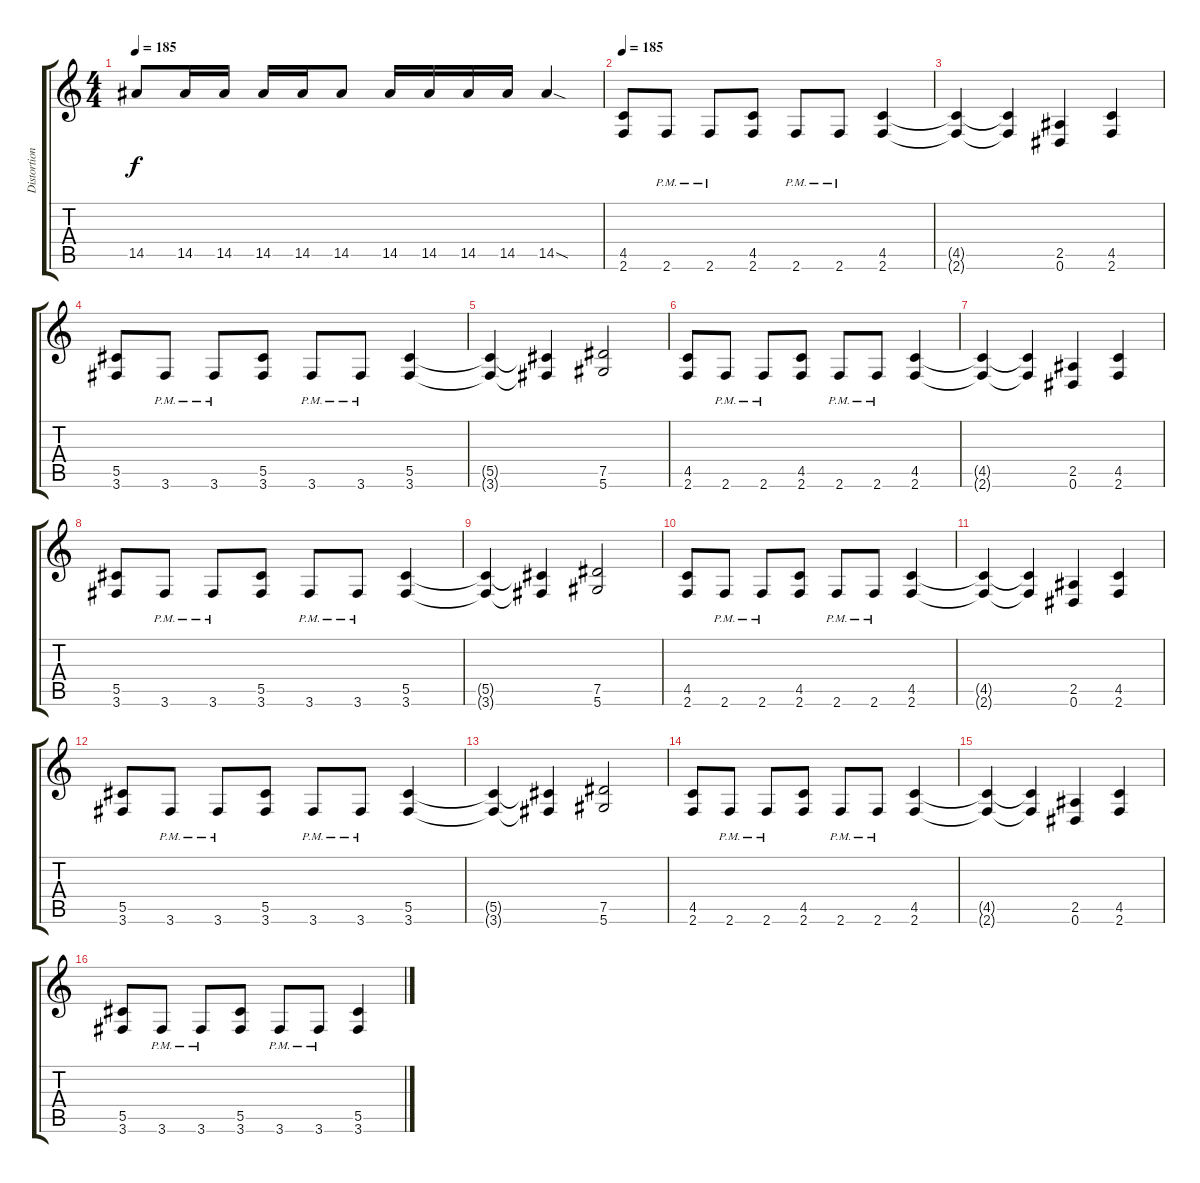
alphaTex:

\track ("Distortion Guitar" "Distortion") {instrument distortionguitar}
\staff {score tabs}
\tuning (Eb4 Bb3 Gb3 Db3 Ab2 Eb2) {hide}
\ts (4 4)
\tempo 185
\clef g2
\ks c
14.5.8{dy f} 14.5.16 14.5.16 14.5.16 14.5.16 14.5.8 14.5.16 14.5.16 14.5.16 14.5.16 14.5{sod}.4 |
\tempo 185
(4.5 2.6).8{instrument distortionguitar} 2.6{pm}.8 2.6{pm}.8 (4.5 2.6).8 2.6{pm}.8 2.6{pm}.8 (4.5 2.6).4 |
(4.5{t} 2.6{t}).4 (4.5{t} 2.6{t}).4 (2.5 0.6).4 (4.5 2.6).4 |
(5.5 3.6).8 3.6{pm}.8 3.6{pm}.8 (5.5 3.6).8 3.6{pm}.8 3.6{pm}.8 (5.5 3.6).4 |
(5.5{t} 3.6{t}).4 (5.5{t} 3.6{t}).4 (7.5 5.6).2 |
(4.5 2.6).8{instrument distortionguitar} 2.6{pm}.8 2.6{pm}.8 (4.5 2.6).8 2.6{pm}.8 2.6{pm}.8 (4.5 2.6).4 |
(4.5{t} 2.6{t}).4 (4.5{t} 2.6{t}).4 (2.5 0.6).4 (4.5 2.6).4 |
(5.5 3.6).8 3.6{pm}.8 3.6{pm}.8 (5.5 3.6).8 3.6{pm}.8 3.6{pm}.8 (5.5 3.6).4 |
(5.5{t} 3.6{t}).4 (5.5{t} 3.6{t}).4 (7.5 5.6).2 |
(4.5 2.6).8{instrument distortionguitar} 2.6{pm}.8 2.6{pm}.8 (4.5 2.6).8 2.6{pm}.8 2.6{pm}.8 (4.5 2.6).4 |
(4.5{t} 2.6{t}).4 (4.5{t} 2.6{t}).4 (2.5 0.6).4 (4.5 2.6).4 |
(5.5 3.6).8 3.6{pm}.8 3.6{pm}.8 (5.5 3.6).8 3.6{pm}.8 3.6{pm}.8 (5.5 3.6).4 |
(5.5{t} 3.6{t}).4 (5.5{t} 3.6{t}).4 (7.5 5.6).2 |
(4.5 2.6).8{instrument distortionguitar} 2.6{pm}.8 2.6{pm}.8 (4.5 2.6).8 2.6{pm}.8 2.6{pm}.8 (4.5 2.6).4 |
(4.5{t} 2.6{t}).4 (4.5{t} 2.6{t}).4 (2.5 0.6).4 (4.5 2.6).4 |
(5.5 3.6).8 3.6{pm}.8 3.6{pm}.8 (5.5 3.6).8 3.6{pm}.8 3.6{pm}.8 (5.5 3.6).4
